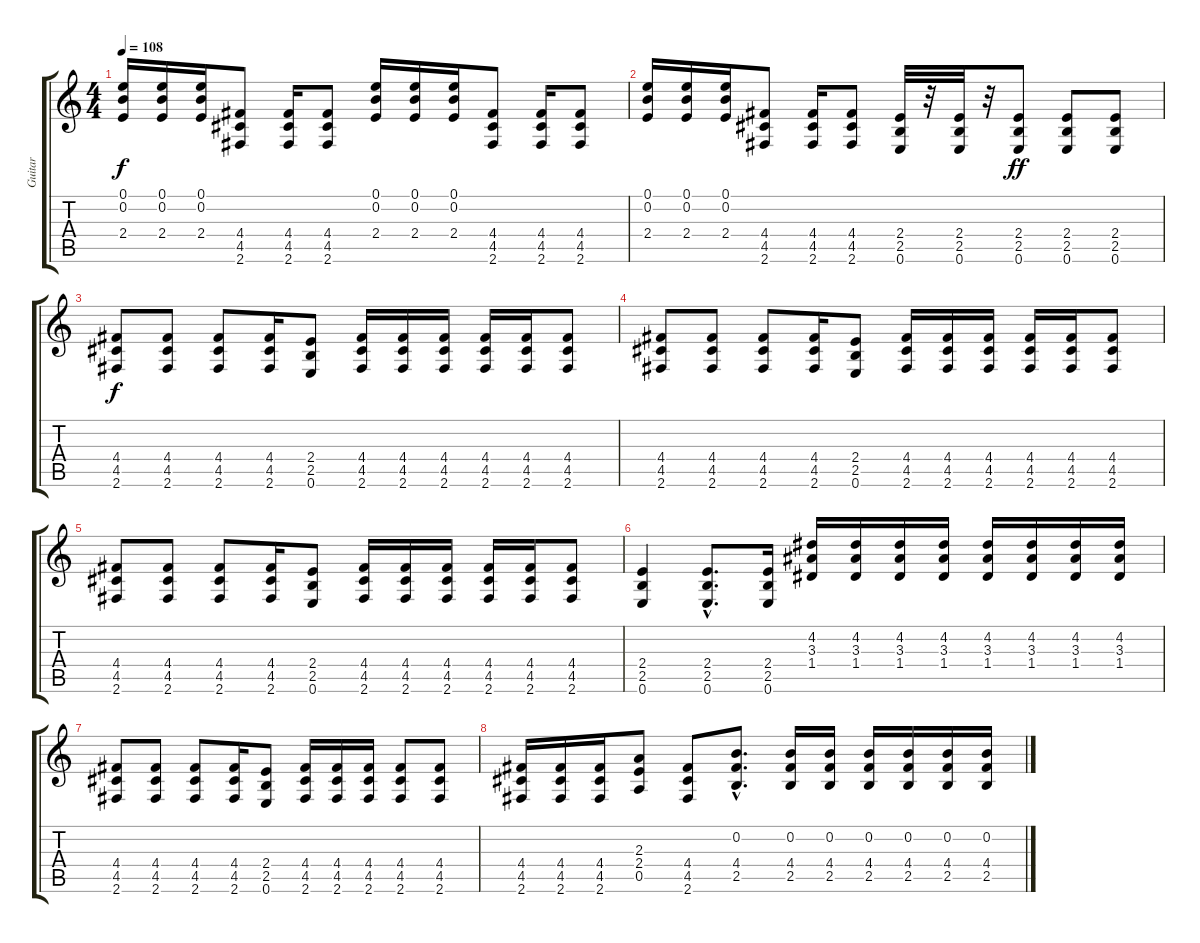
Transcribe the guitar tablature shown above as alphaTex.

\track ("Guitar" "Guitar") {instrument distortionguitar}
\staff {score tabs}
\tuning (E4 B3 G3 D3 A2 E2) {hide}
\ts (4 4)
\tempo 108
\clef g2
\ks c
(0.1 0.2 2.4).16{dy f} (0.1 0.2 2.4).16 (0.1 0.2 2.4).16 (4.4 4.5 2.6).8 (4.4 4.5 2.6).16 (4.4 4.5 2.6).8 (0.1 0.2 2.4).16 (0.1 0.2 2.4).16 (0.1 0.2 2.4).16 (4.4 4.5 2.6).8 (4.4 4.5 2.6).16 (4.4 4.5 2.6).8 |
(0.1 0.2 2.4).16 (0.1 0.2 2.4).16 (0.1 0.2 2.4).16 (4.4 4.5 2.6).8 (4.4 4.5 2.6).16 (4.4 4.5 2.6).8 (2.4 2.5 0.6).32 r.32 (2.4 2.5 0.6).32 r.32 (2.4 2.5 0.6).8{dy ff} (2.4 2.5 0.6).8 (2.4 2.5 0.6).8 |
(4.4 4.5 2.6).8{dy f} (4.4 4.5 2.6).8 (4.4 4.5 2.6).8 (4.4 4.5 2.6).16 (2.4 2.5 0.6).8 (4.4 4.5 2.6).16 (4.4 4.5 2.6).16 (4.4 4.5 2.6).16 (4.4 4.5 2.6).16 (4.4 4.5 2.6).16 (4.4 4.5 2.6).8 |
(4.4 4.5 2.6).8 (4.4 4.5 2.6).8 (4.4 4.5 2.6).8 (4.4 4.5 2.6).16 (2.4 2.5 0.6).8 (4.4 4.5 2.6).16 (4.4 4.5 2.6).16 (4.4 4.5 2.6).16 (4.4 4.5 2.6).16 (4.4 4.5 2.6).16 (4.4 4.5 2.6).8 |
(4.4 4.5 2.6).8 (4.4 4.5 2.6).8 (4.4 4.5 2.6).8 (4.4 4.5 2.6).16 (2.4 2.5 0.6).8 (4.4 4.5 2.6).16 (4.4 4.5 2.6).16 (4.4 4.5 2.6).16 (4.4 4.5 2.6).16 (4.4 4.5 2.6).16 (4.4 4.5 2.6).8 |
(2.4 2.5 0.6).4 (2.4{hac} 2.5{hac} 0.6{hac}).8{d} (2.4 2.5 0.6).16 (4.2 3.3 1.4).16 (4.2 3.3 1.4).16 (4.2 3.3 1.4).16 (4.2 3.3 1.4).16 (4.2 3.3 1.4).16 (4.2 3.3 1.4).16 (4.2 3.3 1.4).16 (4.2 3.3 1.4).16 |
(4.4 4.5 2.6).8 (4.4 4.5 2.6).8 (4.4 4.5 2.6).8 (4.4 4.5 2.6).16 (2.4 2.5 0.6).8 (4.4 4.5 2.6).16 (4.4 4.5 2.6).16 (4.4 4.5 2.6).16 (4.4 4.5 2.6).8 (4.4 4.5 2.6).8 |
(4.4 4.5 2.6).16 (4.4 4.5 2.6).16 (4.4 4.5 2.6).16 (2.3 2.4 0.5).8 (4.4 4.5 2.6).8 (0.2{hac} 4.4{hac} 2.5{hac}).8{d} (0.2 4.4 2.5).16 (0.2 4.4 2.5).16 (0.2 4.4 2.5).16 (0.2 4.4 2.5).16 (0.2 4.4 2.5).16 (0.2 4.4 2.5).16
